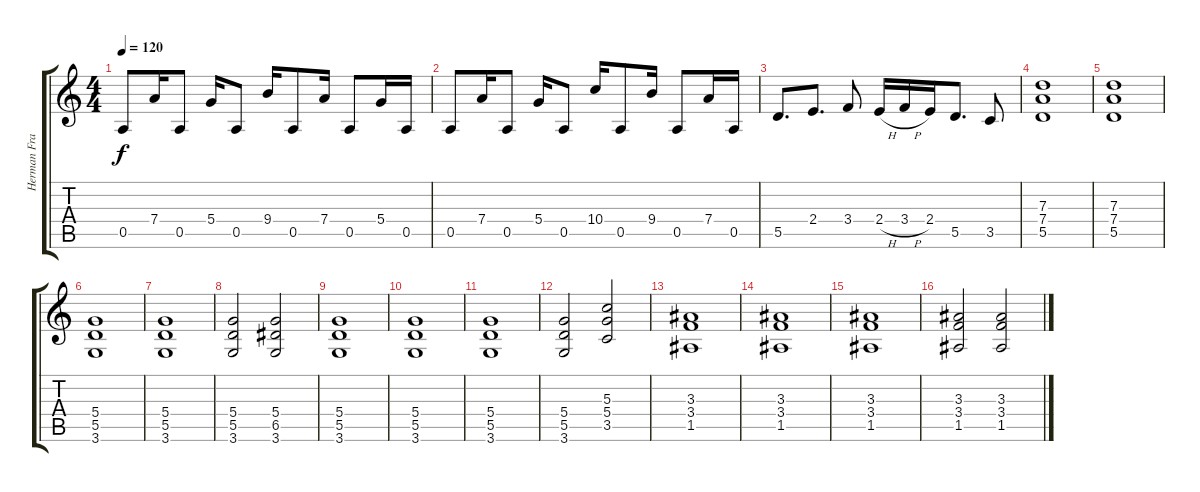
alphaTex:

\track ("Herman Frank" "Herman Fra") {instrument distortionguitar}
\staff {score tabs}
\tuning (E4 B3 G3 D3 A2 E2) {hide}
\ts (4 4)
\tempo 120
\clef g2
\ks c
0.5.8{dy f} 7.4.16 0.5.8 5.4.16 0.5.8 9.4.16 0.5.8 7.4.16 0.5.8 5.4.16 0.5.16 |
0.5.8 7.4.16 0.5.8 5.4.16 0.5.8 10.4.16 0.5.8 9.4.16 0.5.8 7.4.16 0.5.16 |
5.5.8{d} 2.4.8{d} 3.4.8 2.4{h}.16 3.4{h}.16 2.4.16 5.5.8{d} 3.5.8 |
(7.3 7.4 5.5).1 |
(7.3 7.4 5.5).1 |
(5.4 5.5 3.6).1 |
(5.4 5.5 3.6).1 |
(5.4 5.5 3.6).2 (5.4 6.5 3.6).2 |
(5.4 5.5 3.6).1 |
(5.4 5.5 3.6).1 |
(5.4 5.5 3.6).1 |
(5.4 5.5 3.6).2 (5.3 5.4 3.5).2 |
(3.3 3.4 1.5).1 |
(3.3 3.4 1.5).1 |
(3.3 3.4 1.5).1 |
(3.3 3.4 1.5).2 (3.3 3.4 1.5).2
